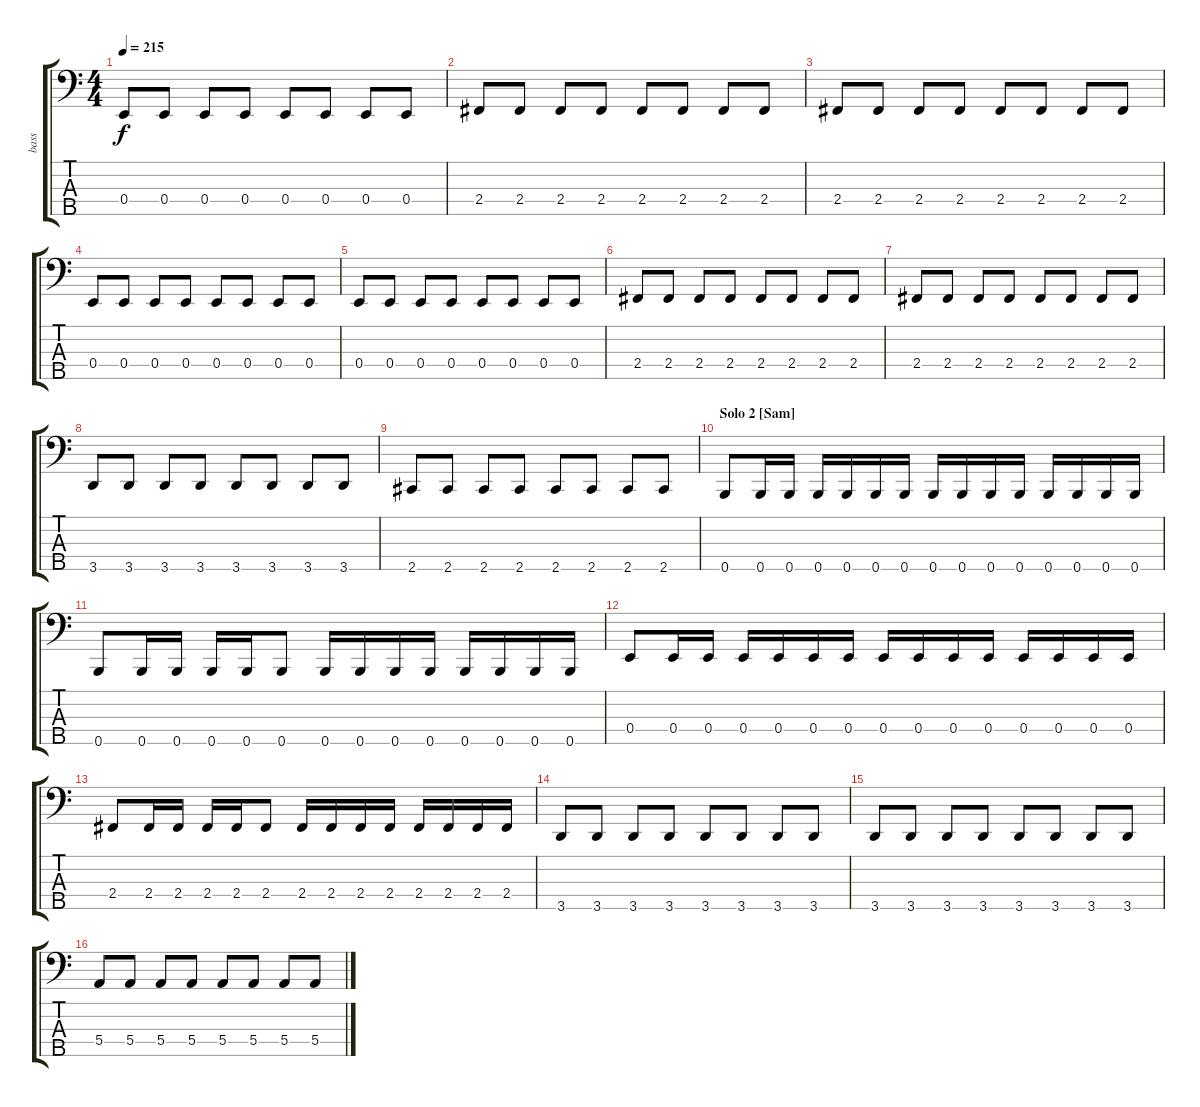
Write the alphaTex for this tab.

\track ("bass" "bass") {instrument electricbassfinger}
\staff {score tabs}
\tuning (G2 D2 A1 E1 B0) {hide}
\ts (4 4)
\tempo 215
\clef f4
\ks c
0.4.8{dy f} 0.4.8 0.4.8 0.4.8 0.4.8 0.4.8 0.4.8 0.4.8 |
2.4.8 2.4.8 2.4.8 2.4.8 2.4.8 2.4.8 2.4.8 2.4.8 |
2.4.8 2.4.8 2.4.8 2.4.8 2.4.8 2.4.8 2.4.8 2.4.8 |
0.4.8 0.4.8 0.4.8 0.4.8 0.4.8 0.4.8 0.4.8 0.4.8 |
0.4.8 0.4.8 0.4.8 0.4.8 0.4.8 0.4.8 0.4.8 0.4.8 |
2.4.8 2.4.8 2.4.8 2.4.8 2.4.8 2.4.8 2.4.8 2.4.8 |
2.4.8 2.4.8 2.4.8 2.4.8 2.4.8 2.4.8 2.4.8 2.4.8 |
3.5.8 3.5.8 3.5.8 3.5.8 3.5.8 3.5.8 3.5.8 3.5.8 |
2.5.8 2.5.8 2.5.8 2.5.8 2.5.8 2.5.8 2.5.8 2.5.8 |
\section ("" "Solo 2 [Sam]")
0.5.8 0.5.16 0.5.16 0.5.16 0.5.16 0.5.16 0.5.16 0.5.16 0.5.16 0.5.16 0.5.16 0.5.16 0.5.16 0.5.16 0.5.16 |
0.5.8 0.5.16 0.5.16 0.5.16 0.5.16 0.5.8 0.5.16 0.5.16 0.5.16 0.5.16 0.5.16 0.5.16 0.5.16 0.5.16 |
0.4.8 0.4.16 0.4.16 0.4.16 0.4.16 0.4.16 0.4.16 0.4.16 0.4.16 0.4.16 0.4.16 0.4.16 0.4.16 0.4.16 0.4.16 |
2.4.8 2.4.16 2.4.16 2.4.16 2.4.16 2.4.8 2.4.16 2.4.16 2.4.16 2.4.16 2.4.16 2.4.16 2.4.16 2.4.16 |
3.5.8 3.5.8 3.5.8 3.5.8 3.5.8 3.5.8 3.5.8 3.5.8 |
3.5.8 3.5.8 3.5.8 3.5.8 3.5.8 3.5.8 3.5.8 3.5.8 |
5.4.8 5.4.8 5.4.8 5.4.8 5.4.8 5.4.8 5.4.8 5.4.8
